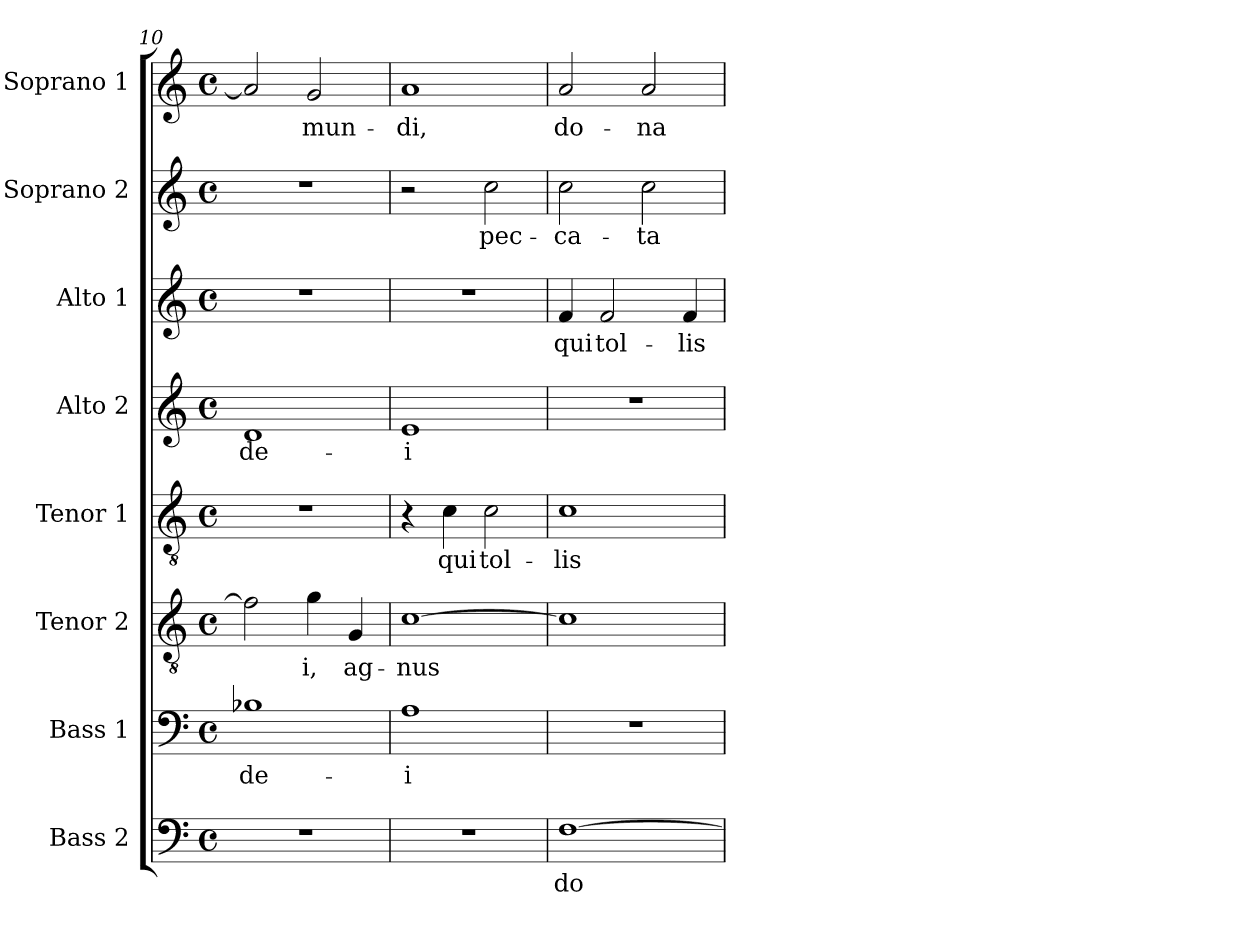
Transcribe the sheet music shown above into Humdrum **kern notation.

**kern	**text	**kern	**text	**kern	**text	**kern	**text	**kern	**text	**kern	**text	**kern	**text	**kern	**text
*part8	*part8	*part7	*part7	*part6	*part6	*part5	*part5	*part4	*part4	*part3	*part3	*part2	*part2	*part1	*part1
*staff8	*staff8	*staff7	*staff7	*staff6	*staff6	*staff5	*staff5	*staff4	*staff4	*staff3	*staff3	*staff2	*staff2	*staff1	*staff1
*I"Bass 2	*	*I"Bass 1	*	*I"Tenor 2	*	*I"Tenor 1	*	*I"Alto 2	*	*I"Alto 1	*	*I"Soprano 2	*	*I"Soprano 1	*
*I'B2.	*	*I'B1.	*	*I'T2.	*	*I'T1.	*	*I'A2.	*	*I'A1.	*	*I'S2.	*	*I'S1.	*
*clefF4	*	*clefF4	*	*clefGv2	*	*clefGv2	*	*clefG2	*	*clefG2	*	*clefG2	*	*clefG2	*
*	*	*	*	*ITrd7c12	*	*ITrd7c12	*	*	*	*	*	*	*	*	*
*k[]	*	*k[]	*	*k[]	*	*k[]	*	*k[]	*	*k[]	*	*k[]	*	*k[]	*
*C:	*	*C:	*	*C:	*	*C:	*	*C:	*	*C:	*	*C:	*	*C:	*
*M4/4	*	*M4/4	*	*M4/4	*	*M4/4	*	*M4/4	*	*M4/4	*	*M4/4	*	*M4/4	*
*met(c)	*	*met(c)	*	*met(c)	*	*met(c)	*	*met(c)	*	*met(c)	*	*met(c)	*	*met(c)	*
=10	=10	=10	=10	=10	=10	=10	=10	=10	=10	=10	=10	=10	=10	=10	=10
!	!	!	!LO:LY:b:color=#000000	!	!	!	!	!	!	!	!	!	!	!	!
!	!	!	!	!	!	!	!	!	!LO:LY:b:color=#000000	!	!	!	!	!	!
1r	.	1B-Xi	de-	2Fi\]	.	1r	.	1di	de-	1r	.	1r	.	2ai/]	.
!	!	!	!	!	!LO:LY:b:color=#000000	!	!	!	!	!	!	!	!	!	!
!	!	!	!	!	!	!	!	!	!	!	!	!	!	!	!LO:LY:b:color=#000000
.	.	.	.	4Gi\	-i,	.	.	.	.	.	.	.	.	2gi/	mun-
!	!	!	!	!	!LO:LY:b:color=#000000	!	!	!	!	!	!	!	!	!	!
.	.	.	.	4GGi/	ag-	.	.	.	.	.	.	.	.	.	.
=11	=11	=11	=11	=11	=11	=11	=11	=11	=11	=11	=11	=11	=11	=11	=11
!	!	!	!LO:LY:b:color=#000000	!	!	!	!	!	!	!	!	!	!	!	!
!	!	!	!	!	!LO:LY:b:color=#000000	!	!	!	!	!	!	!	!	!	!
!	!	!	!	!	!	!	!	!	!LO:LY:b:color=#000000	!	!	!	!	!	!
!	!	!	!	!	!	!	!	!	!	!	!	!	!	!	!LO:LY:b:color=#000000
1r	.	1Ai	-i	[1Ci	-nus	4r	.	1ei	-i	1r	.	2r	.	1ai	-di,
!	!	!	!	!	!	!	!LO:LY:b:color=#000000	!	!	!	!	!	!	!	!
.	.	.	.	.	.	4Ci\	qui	.	.	.	.	.	.	.	.
!	!	!	!	!	!	!	!LO:LY:b:color=#000000	!	!	!	!	!	!	!	!
!	!	!	!	!	!	!	!	!	!	!	!	!	!LO:LY:b:color=#000000	!	!
.	.	.	.	.	.	2Ci\	tol-	.	.	.	.	2cci\	pec-	.	.
=12	=12	=12	=12	=12	=12	=12	=12	=12	=12	=12	=12	=12	=12	=12	=12
!	!LO:LY:b:color=#000000	!	!	!	!	!	!	!	!	!	!	!	!	!	!
!	!	!	!	!	!	!	!LO:LY:b:color=#000000	!	!	!	!	!	!	!	!
!	!	!	!	!	!	!	!	!	!	!	!LO:LY:b:color=#000000	!	!	!	!
!	!	!	!	!	!	!	!	!	!	!	!	!	!LO:LY:b:color=#000000	!	!
!	!	!	!	!	!	!	!	!	!	!	!	!	!	!	!LO:LY:b:color=#000000
[1Fi	do-	1r	.	1Ci]	.	1Ci	-lis	1r	.	4fi/	qui	2cci\	-ca-	2ai/	do-
!	!	!	!	!	!	!	!	!	!	!	!LO:LY:b:color=#000000	!	!	!	!
.	.	.	.	.	.	.	.	.	.	2fi/	tol-	.	.	.	.
!	!	!	!	!	!	!	!	!	!	!	!	!	!LO:LY:b:color=#000000	!	!
!	!	!	!	!	!	!	!	!	!	!	!	!	!	!	!LO:LY:b:color=#000000
.	.	.	.	.	.	.	.	.	.	.	.	2cci\	-ta	2ai/	-na
!	!	!	!	!	!	!	!	!	!	!	!LO:LY:b:color=#000000	!	!	!	!
.	.	.	.	.	.	.	.	.	.	4fi/	-lis	.	.	.	.
=	=	=	=	=	=	=	=	=	=	=	=	=	=	=	=
*-	*-	*-	*-	*-	*-	*-	*-	*-	*-	*-	*-	*-	*-	*-	*-
